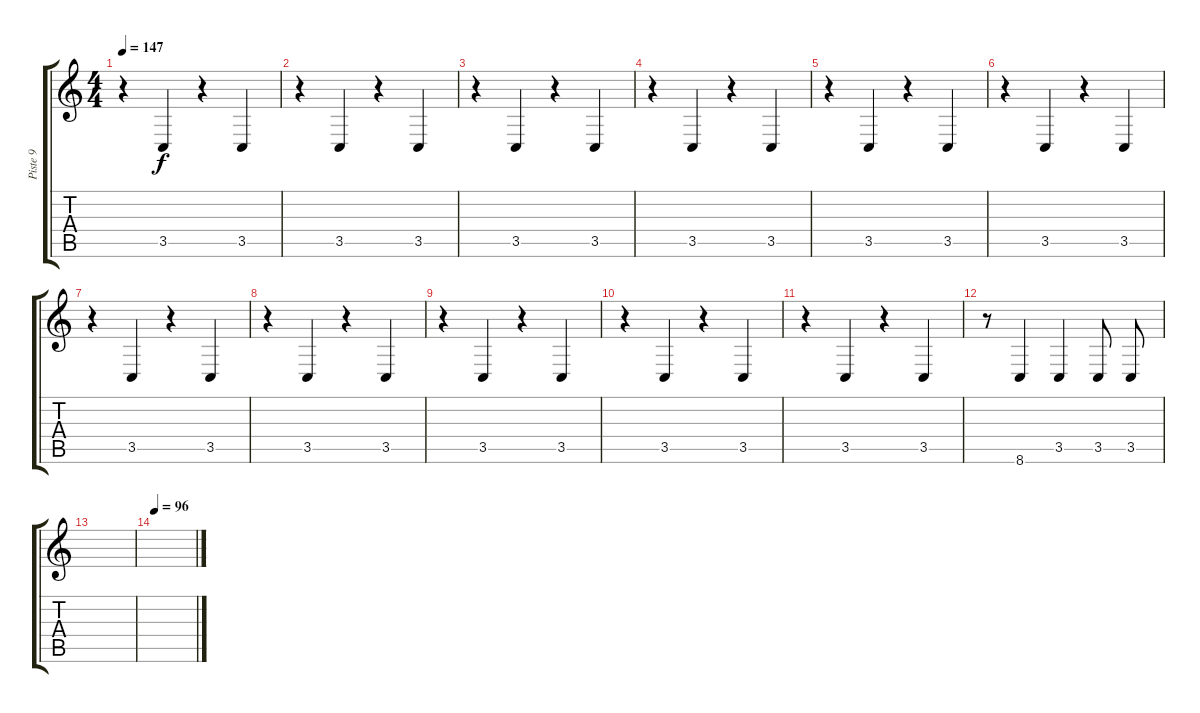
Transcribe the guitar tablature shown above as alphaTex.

\track ("Piste 9" "Piste 9") {instrument synthdrum}
\staff {score tabs}
\tuning (E4 B3 G3 D3 A2 E2) {hide}
\ts (4 4)
\tempo 147
\clef g2
\ks c
r.4{dy f} 3.5.4 r.4 3.5.4 |
r.4 3.5.4 r.4 3.5.4 |
r.4 3.5.4 r.4 3.5.4 |
r.4 3.5.4 r.4 3.5.4 |
r.4 3.5.4 r.4 3.5.4 |
r.4 3.5.4 r.4 3.5.4 |
r.4 3.5.4 r.4 3.5.4 |
r.4 3.5.4 r.4 3.5.4 |
r.4 3.5.4 r.4 3.5.4 |
r.4 3.5.4 r.4 3.5.4 |
r.4 3.5.4 r.4 3.5.4 |
r.8 8.6.4 3.5.4 3.5.8 3.5.8 |
|
\tempo 96
